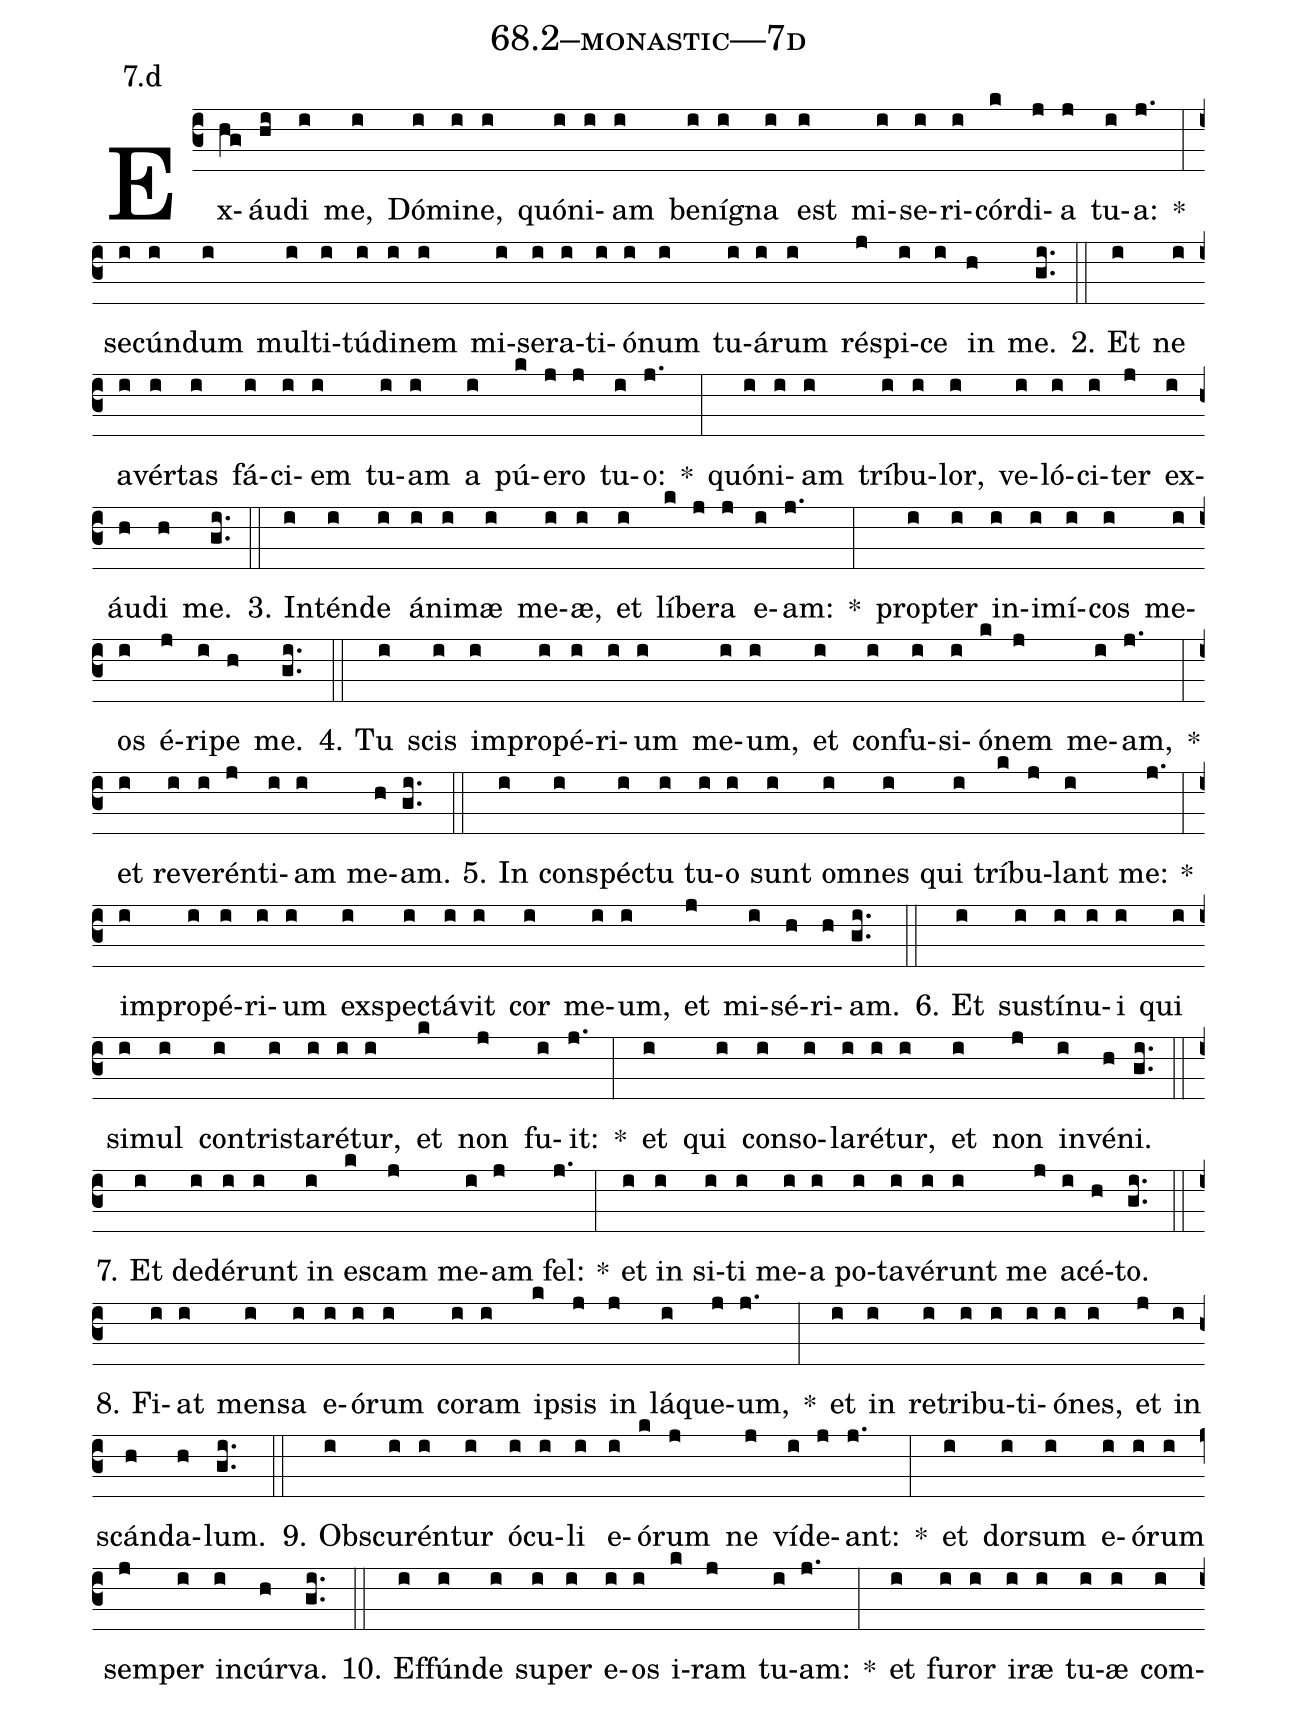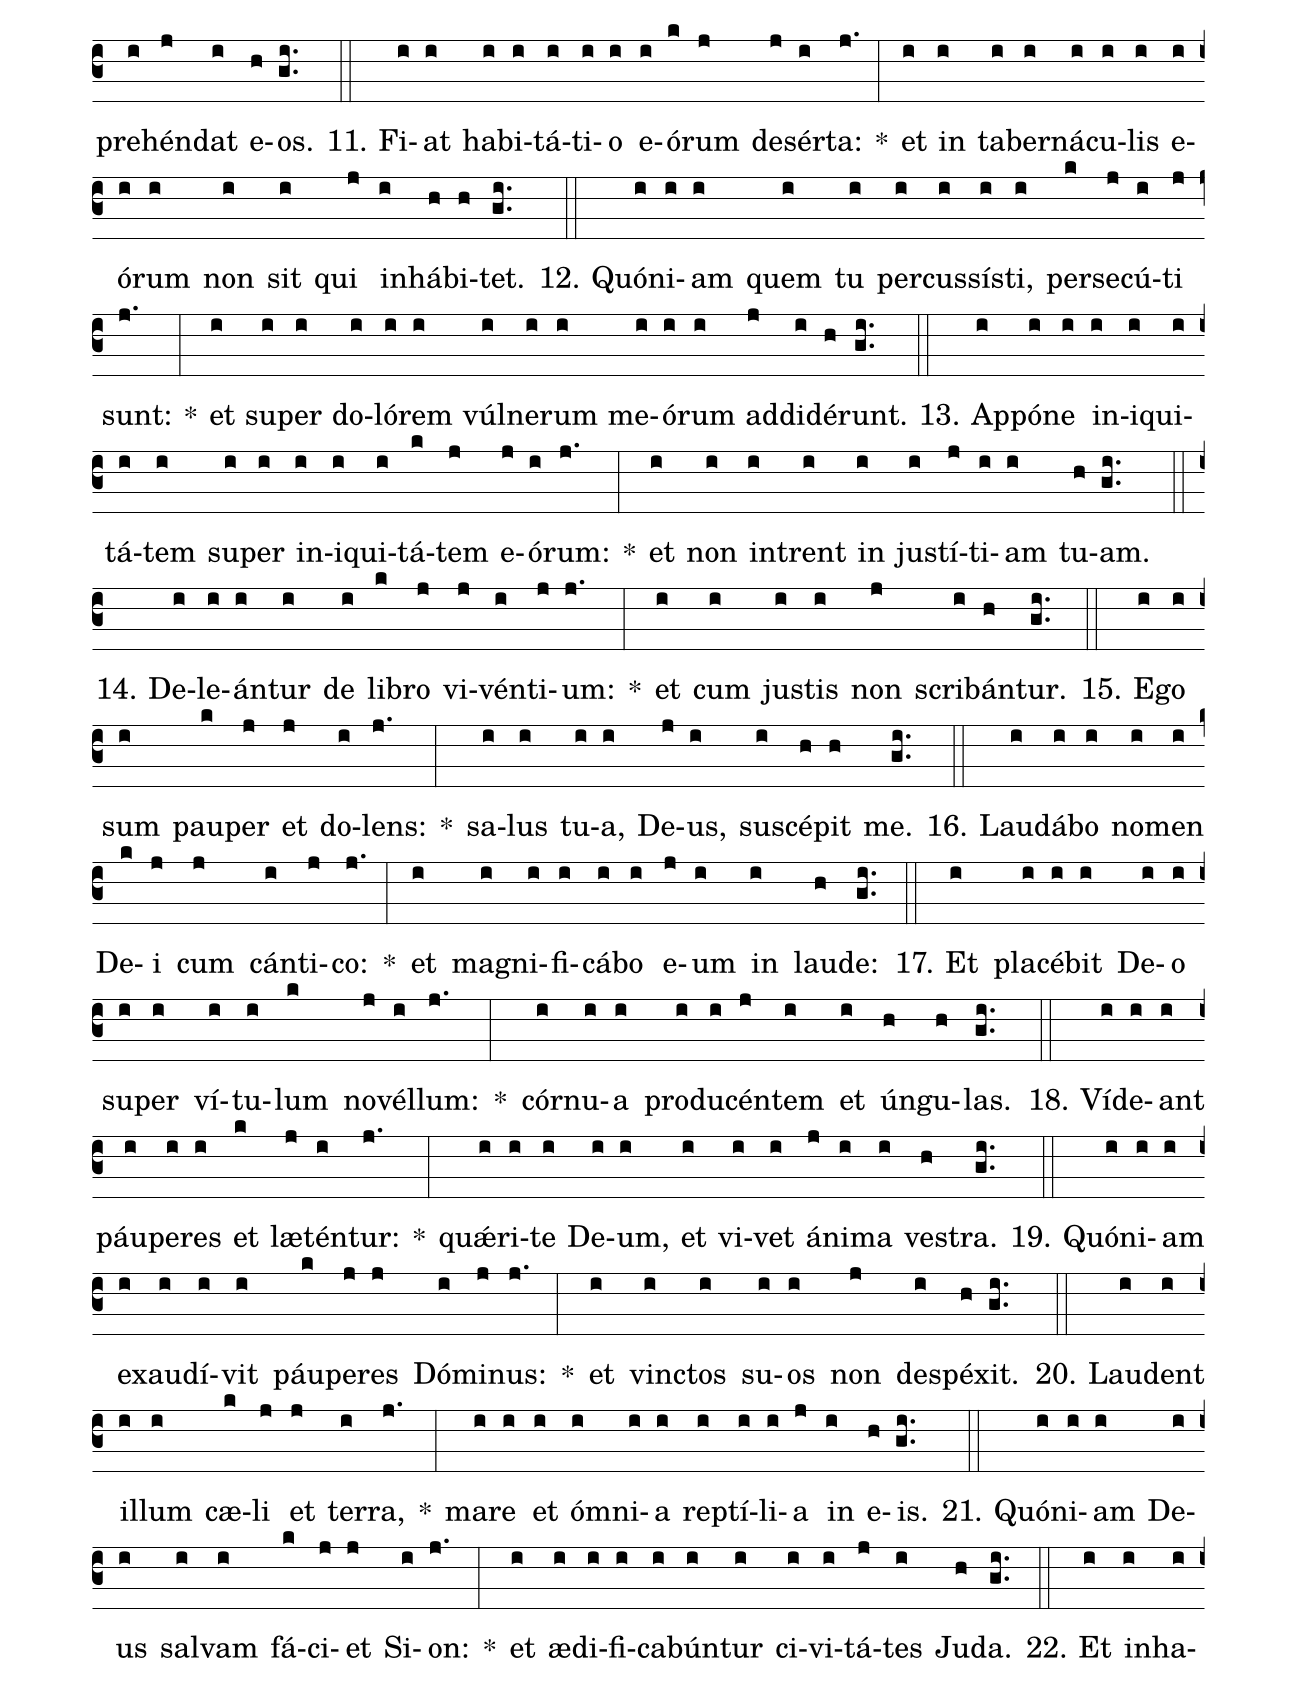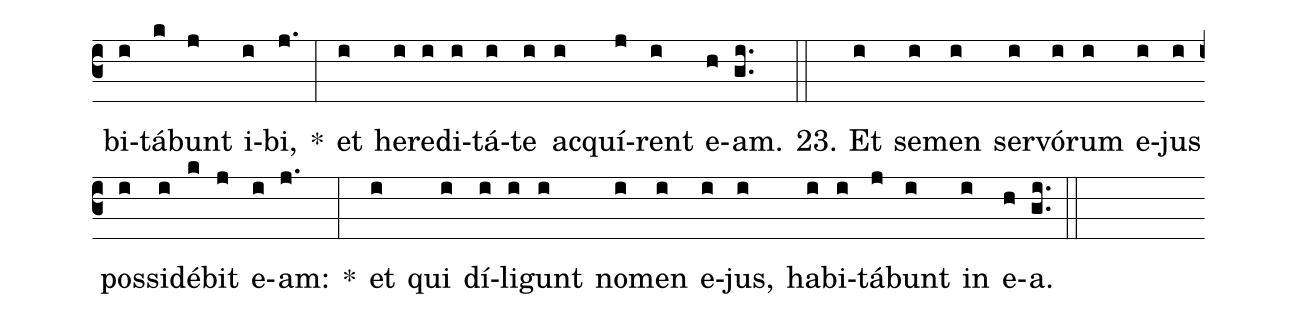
name: 68.2--monastic---7d;
annotation: 7.d;
%%
(c3)Ex(hg)áu(hi)di(i) me,(i) Dó(i)mi(i)ne,(i) quón(i)i(i)am(i) be(i)ní(i)gna(i) est(i) mi(i)se(i)ri(i)cór(k)di(j)a(j) tu(i)a:(j.) *(:) se(i)cún(i)dum(i) mul(i)ti(i)tú(i)di(i)nem(i) mi(i)se(i)ra(i)ti(i)ó(i)num(i) tu(i)á(i)rum(i) ré(j)spi(i)ce(i) in(h) me.(gi..) (::)
2. Et(i) ne(i) a(i)vér(i)tas(i) fá(i)ci(i)em(i) tu(i)am(i) a(i) pú(k)e(j)ro(j) tu(i)o:(j.) *(:) quón(i)i(i)am(i) trí(i)bu(i)lor,(i) ve(i)ló(i)ci(i)ter(j) ex(i)áu(h)di(h) me.(gi..) (::)
3. In(i)tén(i)de(i) á(i)ni(i)mæ(i) me(i)æ,(i) et(i) lí(k)be(j)ra(j) e(i)am:(j.) *(:) prop(i)ter(i) in(i)i(i)mí(i)cos(i) me(i)os(i) é(j)ri(i)pe(h) me.(gi..) (::)
4. Tu(i) scis(i) im(i)pro(i)pé(i)ri(i)um(i) me(i)um,(i) et(i) con(i)fu(i)si(i)ó(k)nem(j) me(i)am,(j.) *(:) et(i) re(i)ve(i)rén(j)ti(i)am(i) me(h)am.(gi..) (::)
5. In(i) con(i)spéc(i)tu(i) tu(i)o(i) sunt(i) om(i)nes(i) qui(i) trí(k)bu(j)lant(i) me:(j.) *(:) im(i)pro(i)pé(i)ri(i)um(i) ex(i)spec(i)tá(i)vit(i) cor(i) me(i)um,(i) et(j) mi(i)sé(h)ri(h)am.(gi..) (::)
6. Et(i) sus(i)tí(i)nu(i)i(i) qui(i) si(i)mul(i) con(i)tris(i)ta(i)ré(i)tur,(i) et(k) non(j) fu(i)it:(j.) *(:) et(i) qui(i) con(i)so(i)la(i)ré(i)tur,(i) et(i) non(j) in(i)vé(h)ni.(gi..) (::)
7. Et(i) de(i)dé(i)runt(i) in(i) es(k)cam(j) me(i)am(j) fel:(j.) *(:) et(i) in(i) si(i)ti(i) me(i)a(i) po(i)ta(i)vé(i)runt(i) me(j) a(i)cé(h)to.(gi..) (::)
8. Fi(i)at(i) men(i)sa(i) e(i)ó(i)rum(i) co(i)ram(i) ip(k)sis(j) in(j) lá(i)que(j)um,(j.) *(:) et(i) in(i) re(i)tri(i)bu(i)ti(i)ó(i)nes,(i) et(j) in(i) scán(h)da(h)lum.(gi..) (::)
9. Obs(i)cu(i)rén(i)tur(i) ó(i)cu(i)li(i) e(i)ó(k)rum(j) ne(j) ví(i)de(j)ant:(j.) *(:) et(i) dor(i)sum(i) e(i)ó(i)rum(i) sem(j)per(i) in(i)cúr(h)va.(gi..) (::)
10. Ef(i)fún(i)de(i) su(i)per(i) e(i)os(i) i(k)ram(j) tu(i)am:(j.) *(:) et(i) fu(i)ror(i) i(i)ræ(i) tu(i)æ(i) com(i)pre(i)hén(j)dat(i) e(h)os.(gi..) (::)
11. Fi(i)at(i) ha(i)bi(i)tá(i)ti(i)o(i) e(i)ó(k)rum(j) de(j)sér(i)ta:(j.) *(:) et(i) in(i) ta(i)ber(i)ná(i)cu(i)lis(i) e(i)ó(i)rum(i) non(i) sit(i) qui(j) in(i)há(h)bi(h)tet.(gi..) (::)
12. Quón(i)i(i)am(i) quem(i) tu(i) per(i)cus(i)sís(i)ti,(i) per(k)se(j)cú(i)ti(j) sunt:(j.) *(:) et(i) su(i)per(i) do(i)ló(i)rem(i) vúl(i)ne(i)rum(i) me(i)ó(i)rum(i) ad(j)di(i)dé(h)runt.(gi..) (::)
13. Ap(i)pó(i)ne(i) in(i)i(i)qui(i)tá(i)tem(i) su(i)per(i) in(i)i(i)qui(i)tá(k)tem(j) e(j)ó(i)rum:(j.) *(:) et(i) non(i) in(i)trent(i) in(i) jus(i)tí(j)ti(i)am(i) tu(h)am.(gi..) (::)
14. De(i)le(i)án(i)tur(i) de(i) li(k)bro(j) vi(j)vén(i)ti(j)um:(j.) *(:) et(i) cum(i) jus(i)tis(i) non(j) scri(i)bán(h)tur.(gi..) (::)
15. E(i)go(i) sum(i) pau(k)per(j) et(j) do(i)lens:(j.) *(:) sa(i)lus(i) tu(i)a,(i) De(j)us,(i) su(i)scé(h)pit(h) me.(gi..) (::)
16. Lau(i)dá(i)bo(i) no(i)men(i) De(k)i(j) cum(j) cán(i)ti(j)co:(j.) *(:) et(i) ma(i)gni(i)fi(i)cá(i)bo(i) e(j)um(i) in(i) lau(h)de:(gi..) (::)
17. Et(i) pla(i)cé(i)bit(i) De(i)o(i) su(i)per(i) ví(i)tu(i)lum(k) no(j)vél(i)lum:(j.) *(:) cór(i)nu(i)a(i) pro(i)du(i)cén(j)tem(i) et(i) ún(h)gu(h)las.(gi..) (::)
18. Ví(i)de(i)ant(i) páu(i)pe(i)res(i) et(k) læ(j)tén(i)tur:(j.) *(:) quǽ(i)ri(i)te(i) De(i)um,(i) et(i) vi(i)vet(i) á(j)ni(i)ma(i) ves(h)tra.(gi..) (::)
19. Quón(i)i(i)am(i) ex(i)au(i)dí(i)vit(i) páu(k)pe(j)res(j) Dó(i)mi(j)nus:(j.) *(:) et(i) vinc(i)tos(i) su(i)os(i) non(j) de(i)spé(h)xit.(gi..) (::)
20. Lau(i)dent(i) il(i)lum(i) cæ(k)li(j) et(j) ter(i)ra,(j.) *(:) ma(i)re(i) et(i) óm(i)ni(i)a(i) rep(i)tí(i)li(i)a(j) in(i) e(h)is.(gi..) (::)
21. Quón(i)i(i)am(i) De(i)us(i) sal(i)vam(i) fá(k)ci(j)et(j) Si(i)on:(j.) *(:) et(i) æ(i)di(i)fi(i)ca(i)bún(i)tur(i) ci(i)vi(i)tá(j)tes(i) Ju(h)da.(gi..) (::)
22. Et(i) in(i)ha(i)bi(i)tá(k)bunt(j) i(i)bi,(j.) *(:) et(i) he(i)re(i)di(i)tá(i)te(i) ac(i)quí(j)rent(i) e(h)am.(gi..) (::)
23. Et(i) se(i)men(i) ser(i)vó(i)rum(i) e(i)jus(i) pos(i)si(i)dé(k)bit(j) e(i)am:(j.) *(:) et(i) qui(i) dí(i)li(i)gunt(i) no(i)men(i) e(i)jus,(i) ha(i)bi(i)tá(j)bunt(i) in(i) e(h)a.(gi..) (::)
